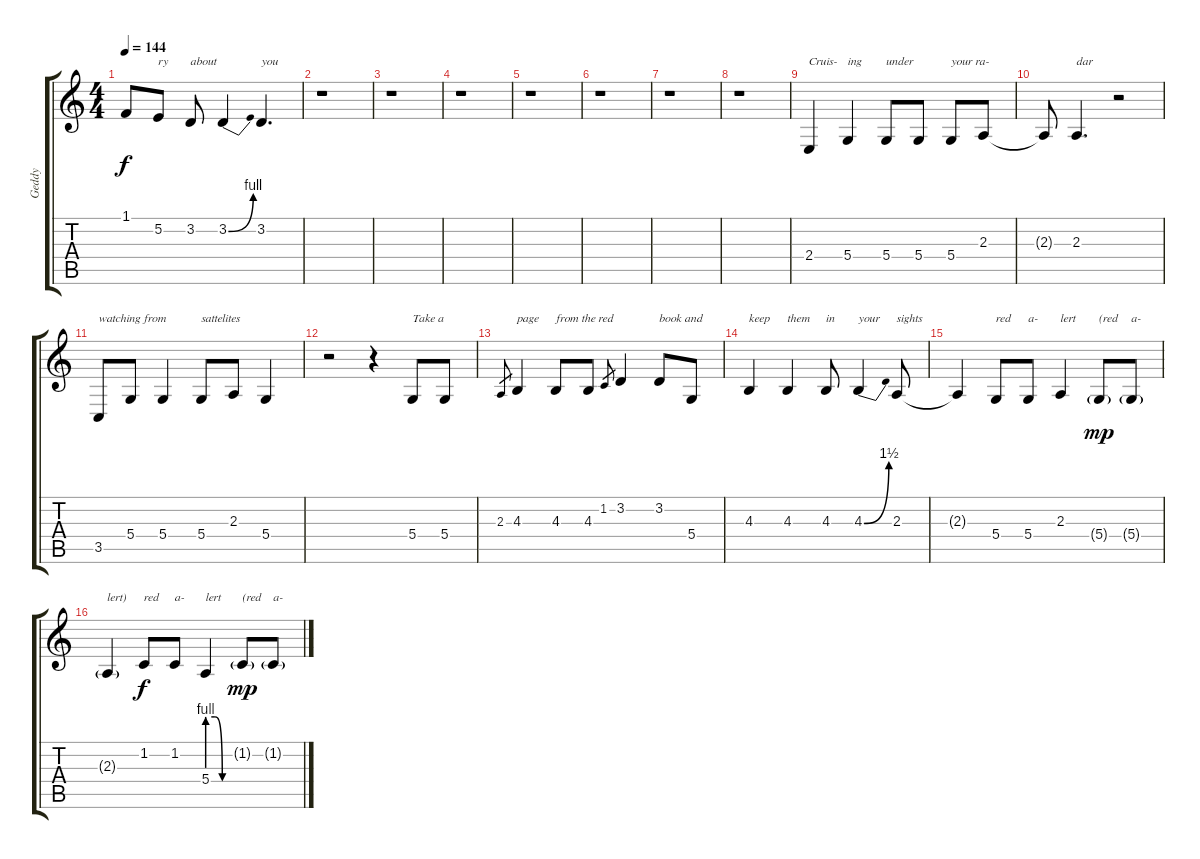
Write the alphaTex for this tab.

\track ("Geddy" "Geddy") {instrument lead6voice}
\staff {score tabs}
\tuning (E4 B3 G3 D3 A2 E2) {hide}
\ts (4 4)
\tempo 144
\clef g2
\ks c
1.1{t}.8{dy f} 5.2.8{txt "ry"} 3.2.8{txt "about"} 3.2{be (bend 0 0 60 4)}.4 3.2.4{d txt "you"} |
r.1 |
r.1 |
r.1 |
r.1 |
r.1 |
r.1 |
r.1 |
2.4.4{txt "Cruis-"} 5.4.4{txt "ing"} 5.4.8{txt "under"} 5.4.8 5.4.8{txt "your ra-"} 2.3.8 |
2.3{t}.8 2.3.4{d txt "dar"} r.2 |
3.5.8{txt "watching from"} 5.4.8 5.4.4 5.4.8{txt "sattelites"} 2.3.8 5.4.4 |
r.2 r.4 5.4.8{txt "Take a"} 5.4.8 |
2.3.8{gr} 4.3.4{txt "page"} 4.3.8{txt "from the red"} 4.3.8 1.2.8{gr} 3.2.4 3.2.8{txt "book and"} 5.4.8 |
4.3.4{txt "keep"} 4.3.4{txt "them"} 4.3.8{txt "in"} 4.3{be (bend 0 0 60 6)}.4{txt "your"} 2.3.8{txt "sights"} |
2.3{t}.4 5.4.8{txt "red"} 5.4.8{txt "a-"} 2.3.4{txt "lert"} 5.4{g}.8{txt "(red" dy mp} 5.4{g}.8{txt "a-"} |
2.3{g}.4{txt "lert)"} 1.2.8{txt "red" dy f} 1.2.8{txt "a-"} 5.4{be (custom 0 4 20 4 40 0 60 0)}.4{txt "lert"} 1.2{g}.8{txt "(red" dy mp} 1.2{g}.8{txt "a-"}
